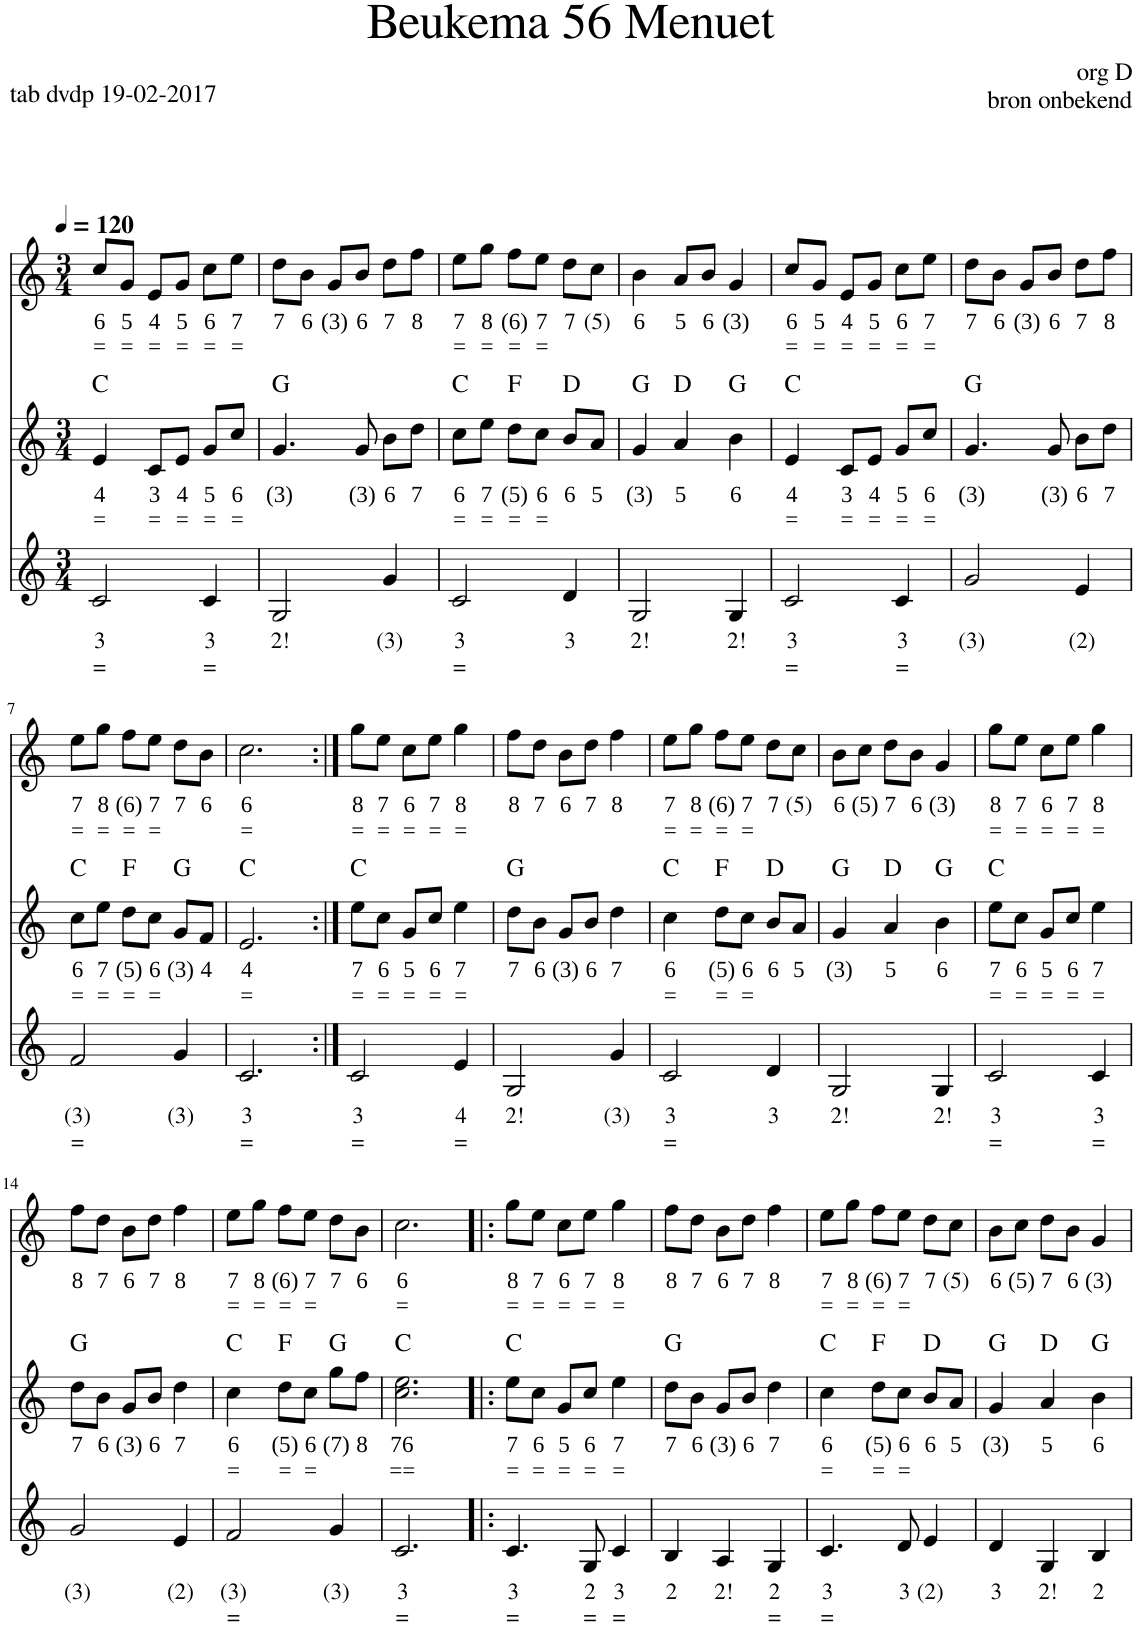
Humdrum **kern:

**kern	**text	**text	**kern	**text	**text	**harte	**kern	**text	**text
*part3	*part3	*part3	*part2	*part2	*part2	*part2	*part1	*part1	*part1
*staff3	*staff3	*staff3	*staff2	*staff2	*staff2	*	*staff1	*staff1	*staff1
*I"Fagot, Bassoon	*	*	*I"Hobo, Oboe	*	*	*	*I"Bandoneon, Flute	*	*
*clefG2	*	*	*clefG2	*	*	*	*clefG2	*	*
*k[]	*	*	*k[]	*	*	*	*k[]	*	*
*M3/4	*	*	*M3/4	*	*	*	*M3/4	*	*
*MM120	*	*	*MM120	*	*	*	*MM120	*	*
=1	=1	=1	=1	=1	=1	=1	=1	=1	=1
!	!LO:LY:b	!LO:LY:b	!	!LO:LY:b	!LO:LY:b	!LO:H:kt=N.C.	!	!LO:LY:b	!LO:LY:b
2c/	3	=	4e/	4	=	N	8cc/L	6	=
!	!	!	!	!	!	!	!	!LO:LY:b	!LO:LY:b
.	.	.	.	.	.	.	8g/J	5	=
!	!	!	!	!LO:LY:b	!LO:LY:b	!	!	!LO:LY:b	!LO:LY:b
.	.	.	8c/L	3	=	.	8e/L	4	=
!	!	!	!	!LO:LY:b	!LO:LY:b	!	!	!LO:LY:b	!LO:LY:b
.	.	.	8e/J	4	=	.	8g/J	5	=
!	!LO:LY:b	!LO:LY:b	!	!LO:LY:b	!LO:LY:b	!	!	!LO:LY:b	!LO:LY:b
4c/	3	=	8g/L	5	=	.	8cc\L	6	=
!	!	!	!	!LO:LY:b	!LO:LY:b	!	!	!LO:LY:b	!LO:LY:b
.	.	.	8cc/J	6	=	.	8ee\J	7	=
=2	=2	=2	=2	=2	=2	=2	=2	=2	=2
!	!LO:LY:b	!	!	!LO:LY:b	!	!LO:H:kt=N.C.	!	!LO:LY:b	!
2G/	2!	.	4.g/	(3)	.	N	8dd\L	7	.
!	!	!	!	!	!	!	!	!LO:LY:b	!
.	.	.	.	.	.	.	8b\J	6	.
!	!	!	!	!	!	!	!	!LO:LY:b	!
.	.	.	.	.	.	.	8g/L	(3)	.
!	!	!	!	!LO:LY:b	!	!	!	!LO:LY:b	!
.	.	.	8g/	(3)	.	.	8b/J	6	.
!	!LO:LY:b	!	!	!LO:LY:b	!	!	!	!LO:LY:b	!
4g/	(3)	.	8b\L	6	.	.	8dd\L	7	.
!	!	!	!	!LO:LY:b	!	!	!	!LO:LY:b	!
.	.	.	8dd\J	7	.	.	8ff\J	8	.
=3	=3	=3	=3	=3	=3	=3	=3	=3	=3
!	!LO:LY:b	!LO:LY:b	!	!LO:LY:b	!LO:LY:b	!LO:H:kt=N.C.	!	!LO:LY:b	!LO:LY:b
2c/	3	=	8cc\L	6	=	N	8ee\L	7	=
!	!	!	!	!LO:LY:b	!LO:LY:b	!	!	!LO:LY:b	!LO:LY:b
.	.	.	8ee\J	7	=	.	8gg\J	8	=
!	!	!	!	!LO:LY:b	!LO:LY:b	!LO:H:kt=N.C.	!	!LO:LY:b	!LO:LY:b
.	.	.	8dd\L	(5)	=	N	8ff\L	(6)	=
!	!	!	!	!LO:LY:b	!LO:LY:b	!	!	!LO:LY:b	!LO:LY:b
.	.	.	8cc\J	6	=	.	8ee\J	7	=
!	!LO:LY:b	!	!	!LO:LY:b	!	!LO:H:kt=N.C.	!	!LO:LY:b	!
4d/	3	.	8b/L	6	.	N	8dd\L	7	.
!	!	!	!	!LO:LY:b	!	!	!	!LO:LY:b	!
.	.	.	8a/J	5	.	.	8cc\J	(5)	.
=4	=4	=4	=4	=4	=4	=4	=4	=4	=4
!	!LO:LY:b	!	!	!LO:LY:b	!	!LO:H:kt=N.C.	!	!LO:LY:b	!
2G/	2!	.	4g/	(3)	.	N	4b\	6	.
!	!	!	!	!LO:LY:b	!	!LO:H:kt=N.C.	!	!LO:LY:b	!
.	.	.	4a/	5	.	N	8a/L	5	.
!	!	!	!	!	!	!	!	!LO:LY:b	!
.	.	.	.	.	.	.	8b/J	6	.
!	!LO:LY:b	!	!	!LO:LY:b	!	!LO:H:kt=N.C.	!	!LO:LY:b	!
4G/	2!	.	4b\	6	.	N	4g/	(3)	.
=5	=5	=5	=5	=5	=5	=5	=5	=5	=5
!	!LO:LY:b	!LO:LY:b	!	!LO:LY:b	!LO:LY:b	!LO:H:kt=N.C.	!	!LO:LY:b	!LO:LY:b
2c/	3	=	4e/	4	=	N	8cc/L	6	=
!	!	!	!	!	!	!	!	!LO:LY:b	!LO:LY:b
.	.	.	.	.	.	.	8g/J	5	=
!	!	!	!	!LO:LY:b	!LO:LY:b	!	!	!LO:LY:b	!LO:LY:b
.	.	.	8c/L	3	=	.	8e/L	4	=
!	!	!	!	!LO:LY:b	!LO:LY:b	!	!	!LO:LY:b	!LO:LY:b
.	.	.	8e/J	4	=	.	8g/J	5	=
!	!LO:LY:b	!LO:LY:b	!	!LO:LY:b	!LO:LY:b	!	!	!LO:LY:b	!LO:LY:b
4c/	3	=	8g/L	5	=	.	8cc\L	6	=
!	!	!	!	!LO:LY:b	!LO:LY:b	!	!	!LO:LY:b	!LO:LY:b
.	.	.	8cc/J	6	=	.	8ee\J	7	=
=6	=6	=6	=6	=6	=6	=6	=6	=6	=6
!	!LO:LY:b	!	!	!LO:LY:b	!	!LO:H:kt=N.C.	!	!LO:LY:b	!
2g/	(3)	.	4.g/	(3)	.	N	8dd\L	7	.
!	!	!	!	!	!	!	!	!LO:LY:b	!
.	.	.	.	.	.	.	8b\J	6	.
!	!	!	!	!	!	!	!	!LO:LY:b	!
.	.	.	.	.	.	.	8g/L	(3)	.
!	!	!	!	!LO:LY:b	!	!	!	!LO:LY:b	!
.	.	.	8g/	(3)	.	.	8b/J	6	.
!	!LO:LY:b	!	!	!LO:LY:b	!	!	!	!LO:LY:b	!
4e/	(2)	.	8b\L	6	.	.	8dd\L	7	.
!	!	!	!	!LO:LY:b	!	!	!	!LO:LY:b	!
.	.	.	8dd\J	7	.	.	8ff\J	8	.
!!LO:LB:g=z
=7	=7	=7	=7	=7	=7	=7	=7	=7	=7
!	!LO:LY:b	!LO:LY:b	!	!LO:LY:b	!LO:LY:b	!LO:H:kt=N.C.	!	!LO:LY:b	!LO:LY:b
2f/	(3)	=	8cc\L	6	=	N	8ee\L	7	=
!	!	!	!	!LO:LY:b	!LO:LY:b	!	!	!LO:LY:b	!LO:LY:b
.	.	.	8ee\J	7	=	.	8gg\J	8	=
!	!	!	!	!LO:LY:b	!LO:LY:b	!LO:H:kt=N.C.	!	!LO:LY:b	!LO:LY:b
.	.	.	8dd\L	(5)	=	N	8ff\L	(6)	=
!	!	!	!	!LO:LY:b	!LO:LY:b	!	!	!LO:LY:b	!LO:LY:b
.	.	.	8cc\J	6	=	.	8ee\J	7	=
!	!LO:LY:b	!	!	!LO:LY:b	!	!LO:H:kt=N.C.	!	!LO:LY:b	!
4g/	(3)	.	8g/L	(3)	.	N	8dd\L	7	.
!	!	!	!	!LO:LY:b	!	!	!	!LO:LY:b	!
.	.	.	8f/J	4	.	.	8b\J	6	.
=8	=8	=8	=8	=8	=8	=8	=8	=8	=8
!	!LO:LY:b	!LO:LY:b	!	!LO:LY:b	!LO:LY:b	!LO:H:kt=N.C.	!	!LO:LY:b	!LO:LY:b
2.c/	3	=	2.e/	4	=	N	2.cc\	6	=
=9:|!	=9:|!	=9:|!	=9:|!	=9:|!	=9:|!	=9:|!	=9:|!	=9:|!	=9:|!
!	!LO:LY:b	!LO:LY:b	!	!LO:LY:b	!LO:LY:b	!LO:H:kt=N.C.	!	!LO:LY:b	!LO:LY:b
2c/	3	=	8ee\L	7	=	N	8gg\L	8	=
!	!	!	!	!LO:LY:b	!LO:LY:b	!	!	!LO:LY:b	!LO:LY:b
.	.	.	8cc\J	6	=	.	8ee\J	7	=
!	!	!	!	!LO:LY:b	!LO:LY:b	!	!	!LO:LY:b	!LO:LY:b
.	.	.	8g/L	5	=	.	8cc\L	6	=
!	!	!	!	!LO:LY:b	!LO:LY:b	!	!	!LO:LY:b	!LO:LY:b
.	.	.	8cc/J	6	=	.	8ee\J	7	=
!	!LO:LY:b	!LO:LY:b	!	!LO:LY:b	!LO:LY:b	!	!	!LO:LY:b	!LO:LY:b
4e/	4	=	4ee\	7	=	.	4gg\	8	=
=10	=10	=10	=10	=10	=10	=10	=10	=10	=10
!	!LO:LY:b	!	!	!LO:LY:b	!	!LO:H:kt=N.C.	!	!LO:LY:b	!
2G/	2!	.	8dd\L	7	.	N	8ff\L	8	.
!	!	!	!	!LO:LY:b	!	!	!	!LO:LY:b	!
.	.	.	8b\J	6	.	.	8dd\J	7	.
!	!	!	!	!LO:LY:b	!	!	!	!LO:LY:b	!
.	.	.	8g/L	(3)	.	.	8b\L	6	.
!	!	!	!	!LO:LY:b	!	!	!	!LO:LY:b	!
.	.	.	8b/J	6	.	.	8dd\J	7	.
!	!LO:LY:b	!	!	!LO:LY:b	!	!	!	!LO:LY:b	!
4g/	(3)	.	4dd\	7	.	.	4ff\	8	.
=11	=11	=11	=11	=11	=11	=11	=11	=11	=11
!	!LO:LY:b	!LO:LY:b	!	!LO:LY:b	!LO:LY:b	!LO:H:kt=N.C.	!	!LO:LY:b	!LO:LY:b
2c/	3	=	4cc\	6	=	N	8ee\L	7	=
!	!	!	!	!	!	!	!	!LO:LY:b	!LO:LY:b
.	.	.	.	.	.	.	8gg\J	8	=
!	!	!	!	!LO:LY:b	!LO:LY:b	!LO:H:kt=N.C.	!	!LO:LY:b	!LO:LY:b
.	.	.	8dd\L	(5)	=	N	8ff\L	(6)	=
!	!	!	!	!LO:LY:b	!LO:LY:b	!	!	!LO:LY:b	!LO:LY:b
.	.	.	8cc\J	6	=	.	8ee\J	7	=
!	!LO:LY:b	!	!	!LO:LY:b	!	!LO:H:kt=N.C.	!	!LO:LY:b	!
4d/	3	.	8b/L	6	.	N	8dd\L	7	.
!	!	!	!	!LO:LY:b	!	!	!	!LO:LY:b	!
.	.	.	8a/J	5	.	.	8cc\J	(5)	.
=12	=12	=12	=12	=12	=12	=12	=12	=12	=12
!	!LO:LY:b	!	!	!LO:LY:b	!	!LO:H:kt=N.C.	!	!LO:LY:b	!
2G/	2!	.	4g/	(3)	.	N	8b\L	6	.
!	!	!	!	!	!	!	!	!LO:LY:b	!
.	.	.	.	.	.	.	8cc\J	(5)	.
!	!	!	!	!LO:LY:b	!	!LO:H:kt=N.C.	!	!LO:LY:b	!
.	.	.	4a/	5	.	N	8dd\L	7	.
!	!	!	!	!	!	!	!	!LO:LY:b	!
.	.	.	.	.	.	.	8b\J	6	.
!	!LO:LY:b	!	!	!LO:LY:b	!	!LO:H:kt=N.C.	!	!LO:LY:b	!
4G/	2!	.	4b\	6	.	N	4g/	(3)	.
=13	=13	=13	=13	=13	=13	=13	=13	=13	=13
!	!LO:LY:b	!LO:LY:b	!	!LO:LY:b	!LO:LY:b	!LO:H:kt=N.C.	!	!LO:LY:b	!LO:LY:b
2c/	3	=	8ee\L	7	=	N	8gg\L	8	=
!	!	!	!	!LO:LY:b	!LO:LY:b	!	!	!LO:LY:b	!LO:LY:b
.	.	.	8cc\J	6	=	.	8ee\J	7	=
!	!	!	!	!LO:LY:b	!LO:LY:b	!	!	!LO:LY:b	!LO:LY:b
.	.	.	8g/L	5	=	.	8cc\L	6	=
!	!	!	!	!LO:LY:b	!LO:LY:b	!	!	!LO:LY:b	!LO:LY:b
.	.	.	8cc/J	6	=	.	8ee\J	7	=
!	!LO:LY:b	!LO:LY:b	!	!LO:LY:b	!LO:LY:b	!	!	!LO:LY:b	!LO:LY:b
4c/	3	=	4ee\	7	=	.	4gg\	8	=
!!LO:LB:g=z
=14	=14	=14	=14	=14	=14	=14	=14	=14	=14
!	!LO:LY:b	!	!	!LO:LY:b	!	!LO:H:kt=N.C.	!	!LO:LY:b	!
2g/	(3)	.	8dd\L	7	.	N	8ff\L	8	.
!	!	!	!	!LO:LY:b	!	!	!	!LO:LY:b	!
.	.	.	8b\J	6	.	.	8dd\J	7	.
!	!	!	!	!LO:LY:b	!	!	!	!LO:LY:b	!
.	.	.	8g/L	(3)	.	.	8b\L	6	.
!	!	!	!	!LO:LY:b	!	!	!	!LO:LY:b	!
.	.	.	8b/J	6	.	.	8dd\J	7	.
!	!LO:LY:b	!	!	!LO:LY:b	!	!	!	!LO:LY:b	!
4e/	(2)	.	4dd\	7	.	.	4ff\	8	.
=15	=15	=15	=15	=15	=15	=15	=15	=15	=15
!	!LO:LY:b	!LO:LY:b	!	!LO:LY:b	!LO:LY:b	!LO:H:kt=N.C.	!	!LO:LY:b	!LO:LY:b
2f/	(3)	=	4cc\	6	=	N	8ee\L	7	=
!	!	!	!	!	!	!	!	!LO:LY:b	!LO:LY:b
.	.	.	.	.	.	.	8gg\J	8	=
!	!	!	!	!LO:LY:b	!LO:LY:b	!LO:H:kt=N.C.	!	!LO:LY:b	!LO:LY:b
.	.	.	8dd\L	(5)	=	N	8ff\L	(6)	=
!	!	!	!	!LO:LY:b	!LO:LY:b	!	!	!LO:LY:b	!LO:LY:b
.	.	.	8cc\J	6	=	.	8ee\J	7	=
!	!LO:LY:b	!	!	!LO:LY:b	!	!LO:H:kt=N.C.	!	!LO:LY:b	!
4g/	(3)	.	8gg\L	(7)	.	N	8dd\L	7	.
!	!	!	!	!LO:LY:b	!	!	!	!LO:LY:b	!
.	.	.	8ff\J	8	.	.	8b\J	6	.
=16	=16	=16	=16	=16	=16	=16	=16	=16	=16
!	!LO:LY:b	!LO:LY:b	!	!LO:LY:b	!LO:LY:b	!LO:H:kt=N.C.	!	!LO:LY:b	!LO:LY:b
2.c/	3	=	2.cc\ 2.ee\	76	==	N	2.cc\	6	=
=17!|:	=17!|:	=17!|:	=17!|:	=17!|:	=17!|:	=17!|:	=17!|:	=17!|:	=17!|:
!	!LO:LY:b	!LO:LY:b	!	!LO:LY:b	!LO:LY:b	!LO:H:kt=N.C.	!	!LO:LY:b	!LO:LY:b
4.c/	3	=	8ee\L	7	=	N	8gg\L	8	=
!	!	!	!	!LO:LY:b	!LO:LY:b	!	!	!LO:LY:b	!LO:LY:b
.	.	.	8cc\J	6	=	.	8ee\J	7	=
!	!	!	!	!LO:LY:b	!LO:LY:b	!	!	!LO:LY:b	!LO:LY:b
.	.	.	8g/L	5	=	.	8cc\L	6	=
!	!LO:LY:b	!LO:LY:b	!	!LO:LY:b	!LO:LY:b	!	!	!LO:LY:b	!LO:LY:b
8G/	2	=	8cc/J	6	=	.	8ee\J	7	=
!	!LO:LY:b	!LO:LY:b	!	!LO:LY:b	!LO:LY:b	!	!	!LO:LY:b	!LO:LY:b
4c/	3	=	4ee\	7	=	.	4gg\	8	=
=18	=18	=18	=18	=18	=18	=18	=18	=18	=18
!	!LO:LY:b	!	!	!LO:LY:b	!	!LO:H:kt=N.C.	!	!LO:LY:b	!
4B/	2	.	8dd\L	7	.	N	8ff\L	8	.
!	!	!	!	!LO:LY:b	!	!	!	!LO:LY:b	!
.	.	.	8b\J	6	.	.	8dd\J	7	.
!	!LO:LY:b	!	!	!LO:LY:b	!	!	!	!LO:LY:b	!
4A/	2!	.	8g/L	(3)	.	.	8b\L	6	.
!	!	!	!	!LO:LY:b	!	!	!	!LO:LY:b	!
.	.	.	8b/J	6	.	.	8dd\J	7	.
!	!LO:LY:b	!LO:LY:b	!	!LO:LY:b	!	!	!	!LO:LY:b	!
4G/	2	=	4dd\	7	.	.	4ff\	8	.
=19	=19	=19	=19	=19	=19	=19	=19	=19	=19
!	!LO:LY:b	!LO:LY:b	!	!LO:LY:b	!LO:LY:b	!LO:H:kt=N.C.	!	!LO:LY:b	!LO:LY:b
4.c/	3	=	4cc\	6	=	N	8ee\L	7	=
!	!	!	!	!	!	!	!	!LO:LY:b	!LO:LY:b
.	.	.	.	.	.	.	8gg\J	8	=
!	!	!	!	!LO:LY:b	!LO:LY:b	!LO:H:kt=N.C.	!	!LO:LY:b	!LO:LY:b
.	.	.	8dd\L	(5)	=	N	8ff\L	(6)	=
!	!LO:LY:b	!	!	!LO:LY:b	!LO:LY:b	!	!	!LO:LY:b	!LO:LY:b
8d/	3	.	8cc\J	6	=	.	8ee\J	7	=
!	!LO:LY:b	!	!	!LO:LY:b	!	!LO:H:kt=N.C.	!	!LO:LY:b	!
4e/	(2)	.	8b/L	6	.	N	8dd\L	7	.
!	!	!	!	!LO:LY:b	!	!	!	!LO:LY:b	!
.	.	.	8a/J	5	.	.	8cc\J	(5)	.
=20	=20	=20	=20	=20	=20	=20	=20	=20	=20
!	!LO:LY:b	!	!	!LO:LY:b	!	!LO:H:kt=N.C.	!	!LO:LY:b	!
4d/	3	.	4g/	(3)	.	N	8b\L	6	.
!	!	!	!	!	!	!	!	!LO:LY:b	!
.	.	.	.	.	.	.	8cc\J	(5)	.
!	!LO:LY:b	!	!	!LO:LY:b	!	!LO:H:kt=N.C.	!	!LO:LY:b	!
4G/	2!	.	4a/	5	.	N	8dd\L	7	.
!	!	!	!	!	!	!	!	!LO:LY:b	!
.	.	.	.	.	.	.	8b\J	6	.
!	!LO:LY:b	!	!	!LO:LY:b	!	!LO:H:kt=N.C.	!	!LO:LY:b	!
4B/	2	.	4b\	6	.	N	4g/	(3)	.
=	=	=	=	=	=	=	=	=	=
*-	*-	*-	*-	*-	*-	*-	*-	*-	*-
